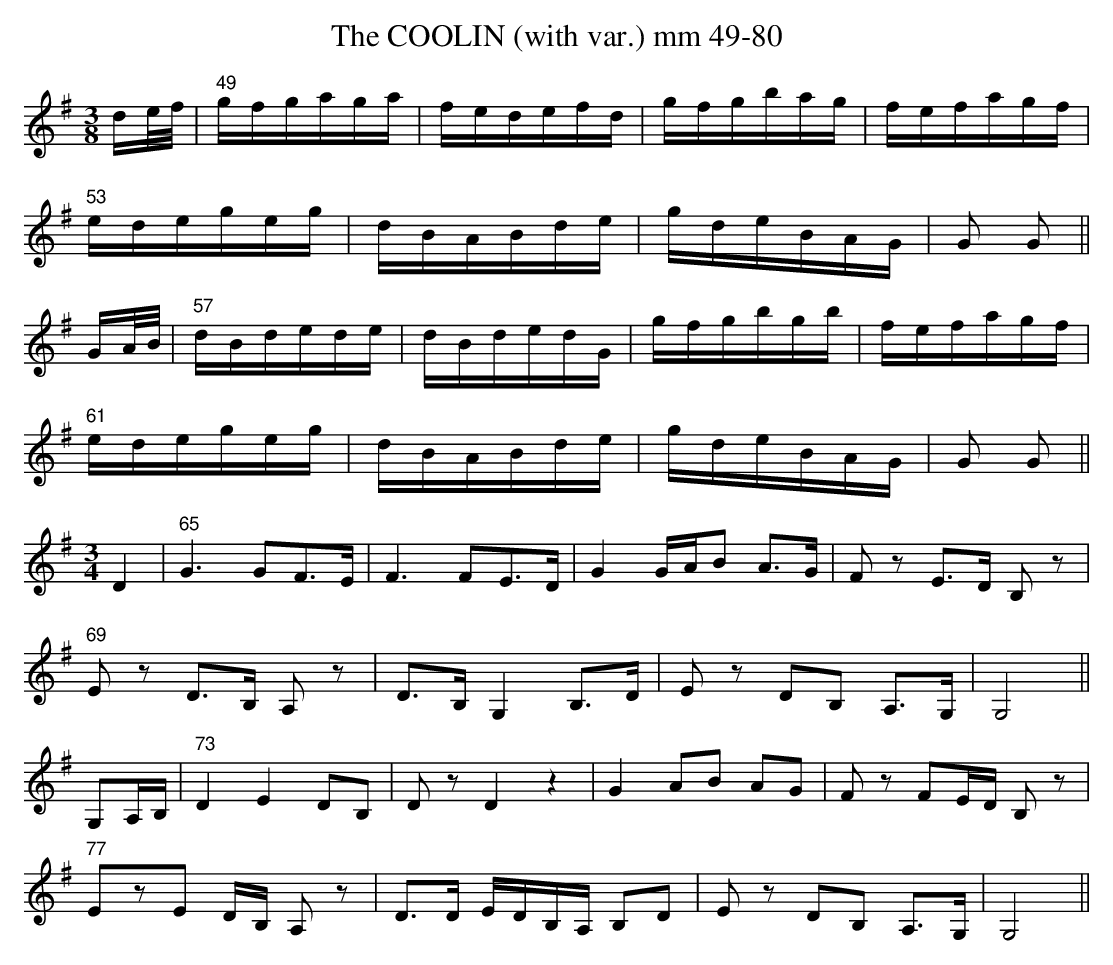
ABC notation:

X:1
T:COOLIN (with var.) mm 49-80, The
Y:"slow"
M:3/8
L:1/16
K:G
de/f/|"49"gfgaga|fedefd|gfgbag|fefagf|
"53"edegeg|dBABde|gdeBAG|G2 G2||
GA/B/|"57"dBdede|dBdedG|gfgbgb|fefagf|
"61"edegeg|dBABde|gdeBAG|G2 G2||
M:3/4
L:1/8
D2|"65"G3 GF>E|F3 FE>D|G2 G/A/B A>G|Fz E>D B,z|
"69"Ez D>B, A,z|D>B, G,2 B,>D|Ez DB, A,>G,|G,4||
G,A,/B,/|"73"D2 E2 DB,|Dz D2 z2|G2 AB AG|Fz FE/D/ B,z|
"77"EzE D/B,/ A,z|D>D E/D/B,/A,/ B,D|Ez DB, A,>G,|G,4||
